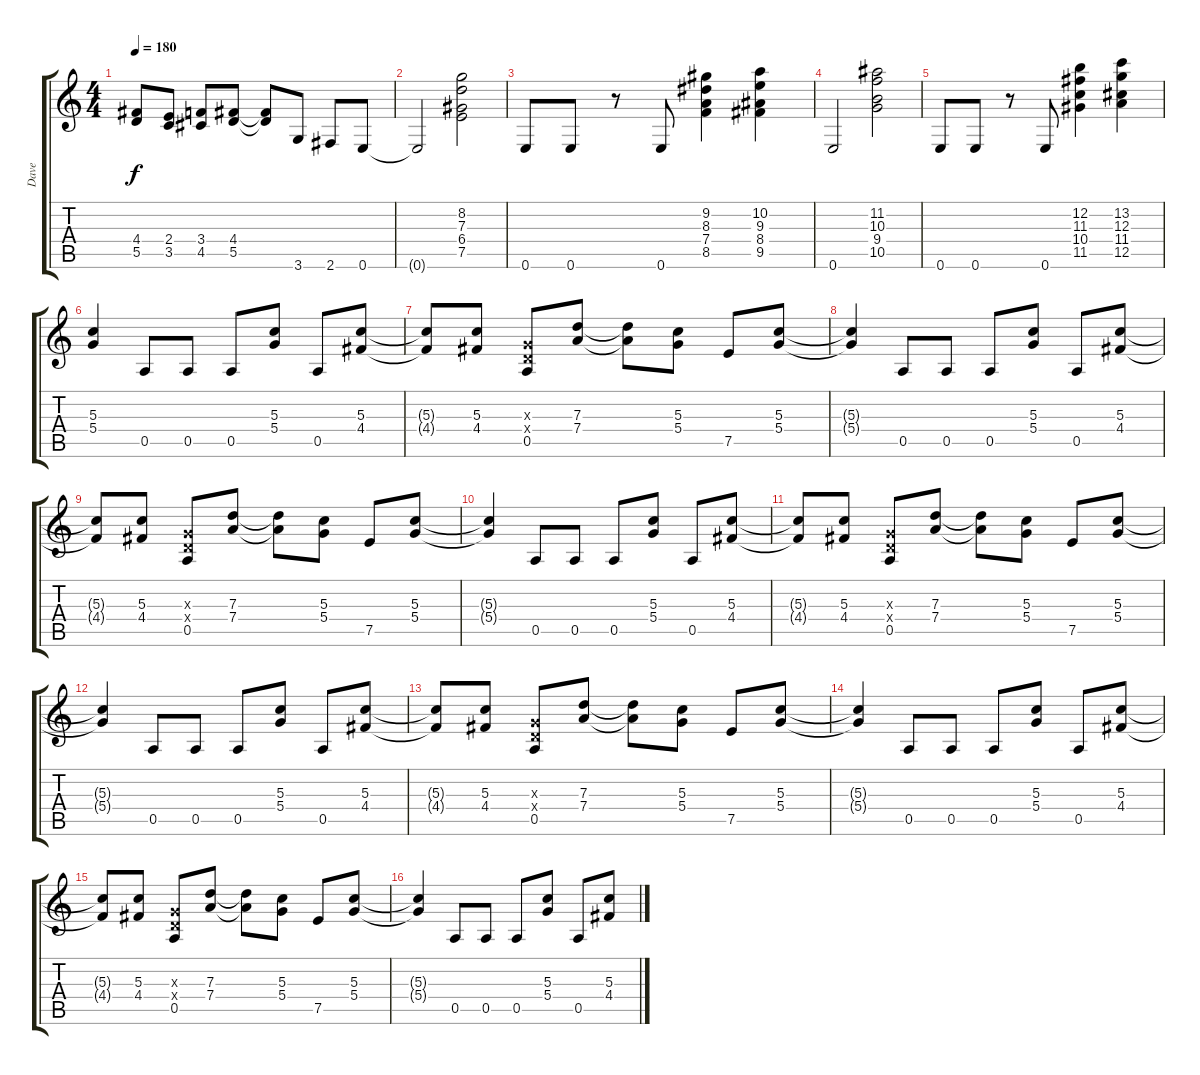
\track ("Dave" "Dave") {instrument overdrivenguitar}
\staff {score tabs}
\tuning (E4 B3 G3 D3 A2 E2) {hide}
\ts (4 4)
\tempo 180
\clef g2
\ks c
(4.4{t} 5.5{t}).8{dy f} (2.4 3.5).8 (3.4 4.5).8 (4.4 5.5).8 (4.4{t} 5.5{t}).8 3.6.8 2.6.8 0.6.8 |
0.6{t}.2 (8.2 7.3 6.4 7.5).2 |
0.6.8 0.6.8 r.8 0.6.8 (9.2 8.3 7.4 8.5).4 (10.2 9.3 8.4 9.5).4 |
0.6.2 (11.2 10.3 9.4 10.5).2 |
0.6.8 0.6.8 r.8 0.6.8 (12.2 11.3 10.4 11.5).4 (13.2 12.3 11.4 12.5).4 |
(5.3 5.4).4 0.5.8 0.5.8 0.5.8 (5.3 5.4).8 0.5.8 (5.3 4.4).8 |
(5.3{t} 4.4{t}).8 (5.3 4.4).8 (0.3{x} 0.4{x} 0.5).8 (7.3 7.4).8 (7.3{t} 7.4{t}).8 (5.3 5.4).8 7.5.8 (5.3 5.4).8 |
(5.3{t} 5.4{t}).4 0.5.8 0.5.8 0.5.8 (5.3 5.4).8 0.5.8 (5.3 4.4).8 |
(5.3{t} 4.4{t}).8 (5.3 4.4).8 (0.3{x} 0.4{x} 0.5).8 (7.3 7.4).8 (7.3{t} 7.4{t}).8 (5.3 5.4).8 7.5.8 (5.3 5.4).8 |
(5.3{t} 5.4{t}).4 0.5.8 0.5.8 0.5.8 (5.3 5.4).8 0.5.8 (5.3 4.4).8 |
(5.3{t} 4.4{t}).8 (5.3 4.4).8 (0.3{x} 0.4{x} 0.5).8 (7.3 7.4).8 (7.3{t} 7.4{t}).8 (5.3 5.4).8 7.5.8 (5.3 5.4).8 |
(5.3{t} 5.4{t}).4 0.5.8 0.5.8 0.5.8 (5.3 5.4).8 0.5.8 (5.3 4.4).8 |
(5.3{t} 4.4{t}).8 (5.3 4.4).8 (0.3{x} 0.4{x} 0.5).8 (7.3 7.4).8 (7.3{t} 7.4{t}).8 (5.3 5.4).8 7.5.8 (5.3 5.4).8 |
(5.3{t} 5.4{t}).4 0.5.8 0.5.8 0.5.8 (5.3 5.4).8 0.5.8 (5.3 4.4).8 |
(5.3{t} 4.4{t}).8 (5.3 4.4).8 (0.3{x} 0.4{x} 0.5).8 (7.3 7.4).8 (7.3{t} 7.4{t}).8 (5.3 5.4).8 7.5.8 (5.3 5.4).8 |
(5.3{t} 5.4{t}).4 0.5.8 0.5.8 0.5.8 (5.3 5.4).8 0.5.8 (5.3 4.4).8
